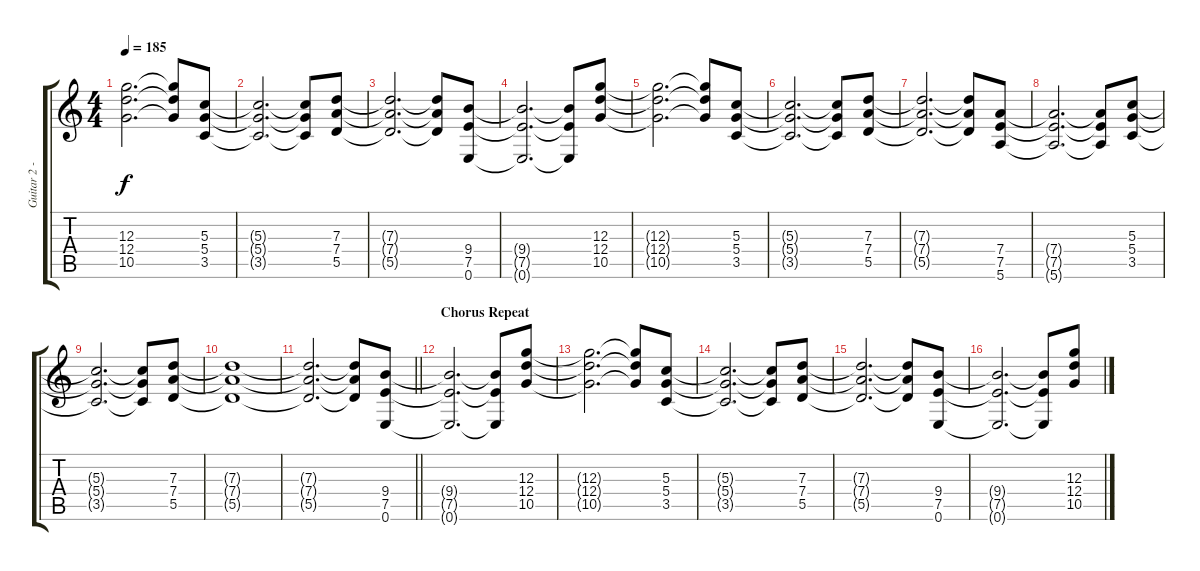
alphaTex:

\track ("Guitar 2 - Smith" "Guitar 2 -") {instrument overdrivenguitar}
\staff {score tabs}
\tuning (E4 B3 G3 D3 A2 E2) {hide}
\ts (4 4)
\tempo 185
\clef g2
\ks c
(12.3{t} 12.4{t} 10.5{t}).2{d dy f} (12.3{t} 12.4{t} 10.5{t}).8 (5.3 5.4 3.5).8 |
(5.3{t} 5.4{t} 3.5{t}).2{d} (5.3{t} 5.4{t} 3.5{t}).8 (7.3 7.4 5.5).8 |
(7.3{t} 7.4{t} 5.5{t}).2{d} (7.3{t} 7.4{t} 5.5{t}).8 (9.4 7.5 0.6).8 |
(9.4{t} 7.5{t} 0.6{t}).2{d} (9.4{t} 7.5{t} 0.6{t}).8 (12.3 12.4 10.5).8 |
(12.3{t} 12.4{t} 10.5{t}).2{d} (12.3{t} 12.4{t} 10.5{t}).8 (5.3 5.4 3.5).8 |
(5.3{t} 5.4{t} 3.5{t}).2{d} (5.3{t} 5.4{t} 3.5{t}).8 (7.3 7.4 5.5).8 |
(7.3{t} 7.4{t} 5.5{t}).2{d} (7.3{t} 7.4{t} 5.5{t}).8 (7.4 7.5 5.6).8 |
(7.4{t} 7.5{t} 5.6{t}).2{d} (7.4{t} 7.5{t} 5.6{t}).8 (5.3 5.4 3.5).8 |
(5.3{t} 5.4{t} 3.5{t}).2{d} (5.3{t} 5.4{t} 3.5{t}).8 (7.3 7.4 5.5).8 |
(7.3{t} 7.4{t} 5.5{t}).1 |
\barLineRight lightlight
(7.3{t} 7.4{t} 5.5{t}).2{d} (7.3{t} 7.4{t} 5.5{t}).8 (9.4 7.5 0.6).8 |
\section ("" "Chorus Repeat")
(9.4{t} 7.5{t} 0.6{t}).2{d} (9.4{t} 7.5{t} 0.6{t}).8 (12.3 12.4 10.5).8 |
(12.3{t} 12.4{t} 10.5{t}).2{d} (12.3{t} 12.4{t} 10.5{t}).8 (5.3 5.4 3.5).8 |
(5.3{t} 5.4{t} 3.5{t}).2{d} (5.3{t} 5.4{t} 3.5{t}).8 (7.3 7.4 5.5).8 |
(7.3{t} 7.4{t} 5.5{t}).2{d} (7.3{t} 7.4{t} 5.5{t}).8 (9.4 7.5 0.6).8 |
(9.4{t} 7.5{t} 0.6{t}).2{d} (9.4{t} 7.5{t} 0.6{t}).8 (12.3 12.4 10.5).8
